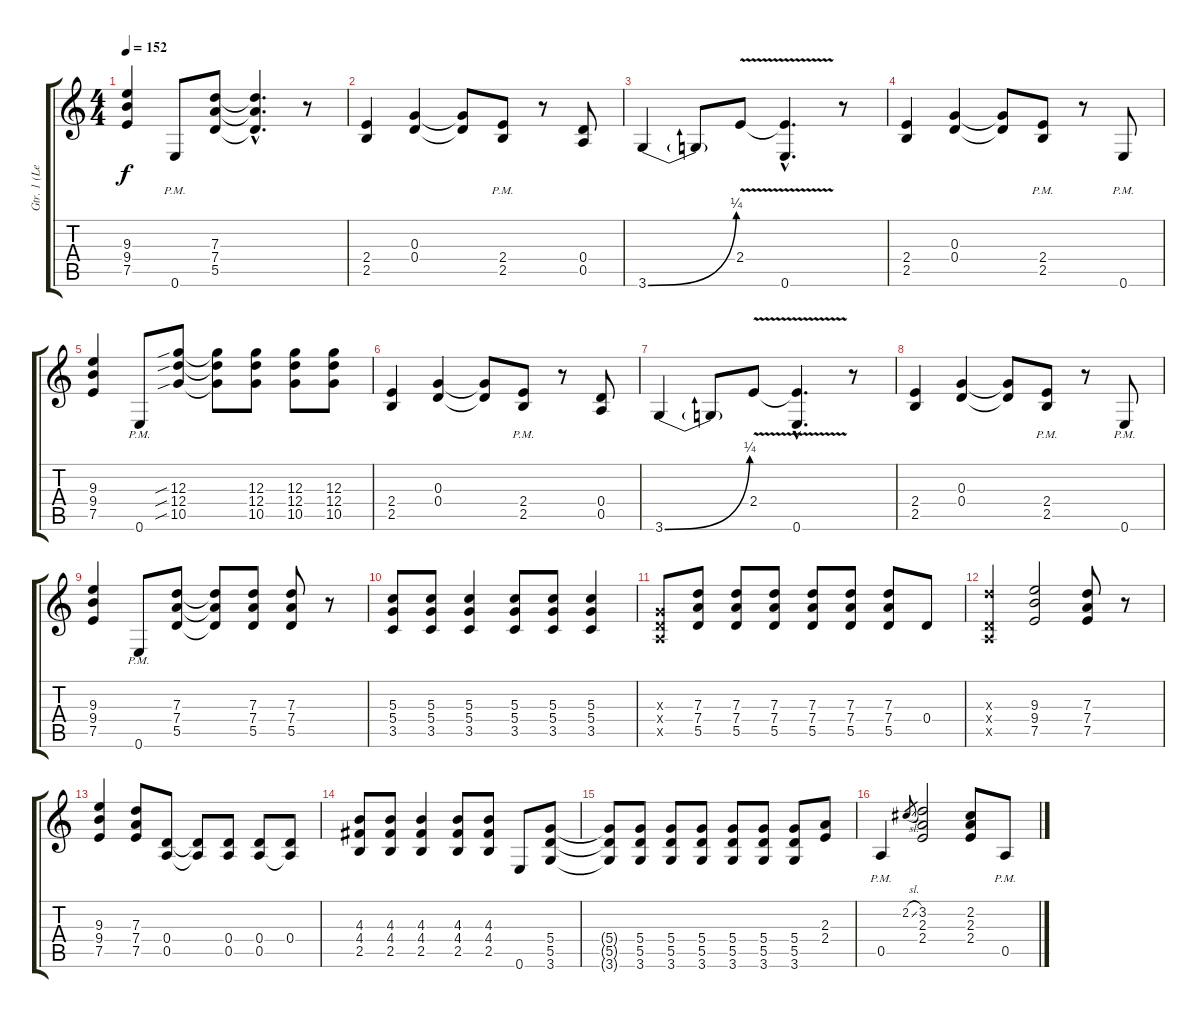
\track ("Gtr. 1 (Lead)" "Gtr. 1 (Le") {instrument distortionguitar}
\staff {score tabs}
\tuning (E4 B3 G3 D3 A2 E2) {hide}
\ts (4 4)
\tempo 152
\clef g2
\ks c
(9.3 9.4 7.5).4{dy f} 0.6{pm}.8 (7.3 7.4 5.5).8 (7.3{hac t} 7.4{hac t} 5.5{hac t}).4{d} r.8 |
(2.4 2.5).4 (0.3 0.4).4 (0.3{t} 0.4{t}).8 (2.4{pm} 2.5{pm}).8 r.8 (0.4 0.5).8 |
3.6{be (bend 0 0 60 1)}.4 3.6{t}.8 2.4{v}.8 (2.4{hac t} 0.6{hac}).4{d} r.8 |
(2.4 2.5).4 (0.3 0.4).4 (0.3{t} 0.4{t}).8 (2.4{pm} 2.5{pm}).8 r.8 0.6{pm}.8 |
(9.3 9.4 7.5).4 0.6{pm}.8 (12.3{sib} 12.4{sib} 10.5{sib}).8 (12.3{t} 12.4{t} 10.5{t}).8 (12.3 12.4 10.5).8 (12.3 12.4 10.5).8 (12.3 12.4 10.5).8 |
(2.4 2.5).4 (0.3 0.4).4 (0.3{t} 0.4{t}).8 (2.4{pm} 2.5{pm}).8 r.8 (0.4 0.5).8 |
3.6{be (bend 0 0 60 1)}.4 3.6{t}.8 2.4{v}.8 (2.4{hac t} 0.6{hac}).4{d} r.8 |
(2.4 2.5).4 (0.3 0.4).4 (0.3{t} 0.4{t}).8 (2.4{pm} 2.5{pm}).8 r.8 0.6{pm}.8 |
(9.3 9.4 7.5).4 0.6{pm}.8 (7.3 7.4 5.5).8 (7.3{t} 7.4{t} 5.5{t}).8 (7.3 7.4 5.5).8 (7.3 7.4 5.5).8 r.8 |
(5.3 5.4 3.5).8 (5.3 5.4 3.5).8 (5.3 5.4 3.5).4 (5.3 5.4 3.5).8 (5.3 5.4 3.5).8 (5.3 5.4 3.5).4 |
(0.3{x} 0.4{x} 0.5{x}).8 (7.3 7.4 5.5).8 (7.3 7.4 5.5).8 (7.3 7.4 5.5).8 (7.3 7.4 5.5).8 (7.3 7.4 5.5).8 (7.3 7.4 5.5).8 0.4.8 |
(7.3{x} 0.4{x} 0.5{x}).4 (9.3 9.4 7.5).2 (7.3 7.4 7.5).8 r.8 |
(9.3 9.4 7.5).4 (7.3 7.4 7.5).8 (0.4 0.5).8 (0.4{t} 0.5{t}).8 (0.4 0.5).8 (0.4 0.5).8 (0.4 0.5{t}).8 |
(4.3 4.4 2.5).8 (4.3 4.4 2.5).8 (4.3 4.4 2.5).4 (4.3 4.4 2.5).8 (4.3 4.4 2.5).8 0.6.8 (5.4 5.5 3.6).8 |
(5.4{t} 5.5{t} 3.6{t}).8 (5.4 5.5 3.6).8 (5.4 5.5 3.6).8 (5.4 5.5 3.6).8 (5.4 5.5 3.6).8 (5.4 5.5 3.6).8 (5.4 5.5 3.6).8 (2.3 2.4).8 |
0.5{pm}.4 2.2{sl}.8{gr} (3.2 2.3 2.4).2 (2.2 2.3 2.4).8 0.5{pm}.8
